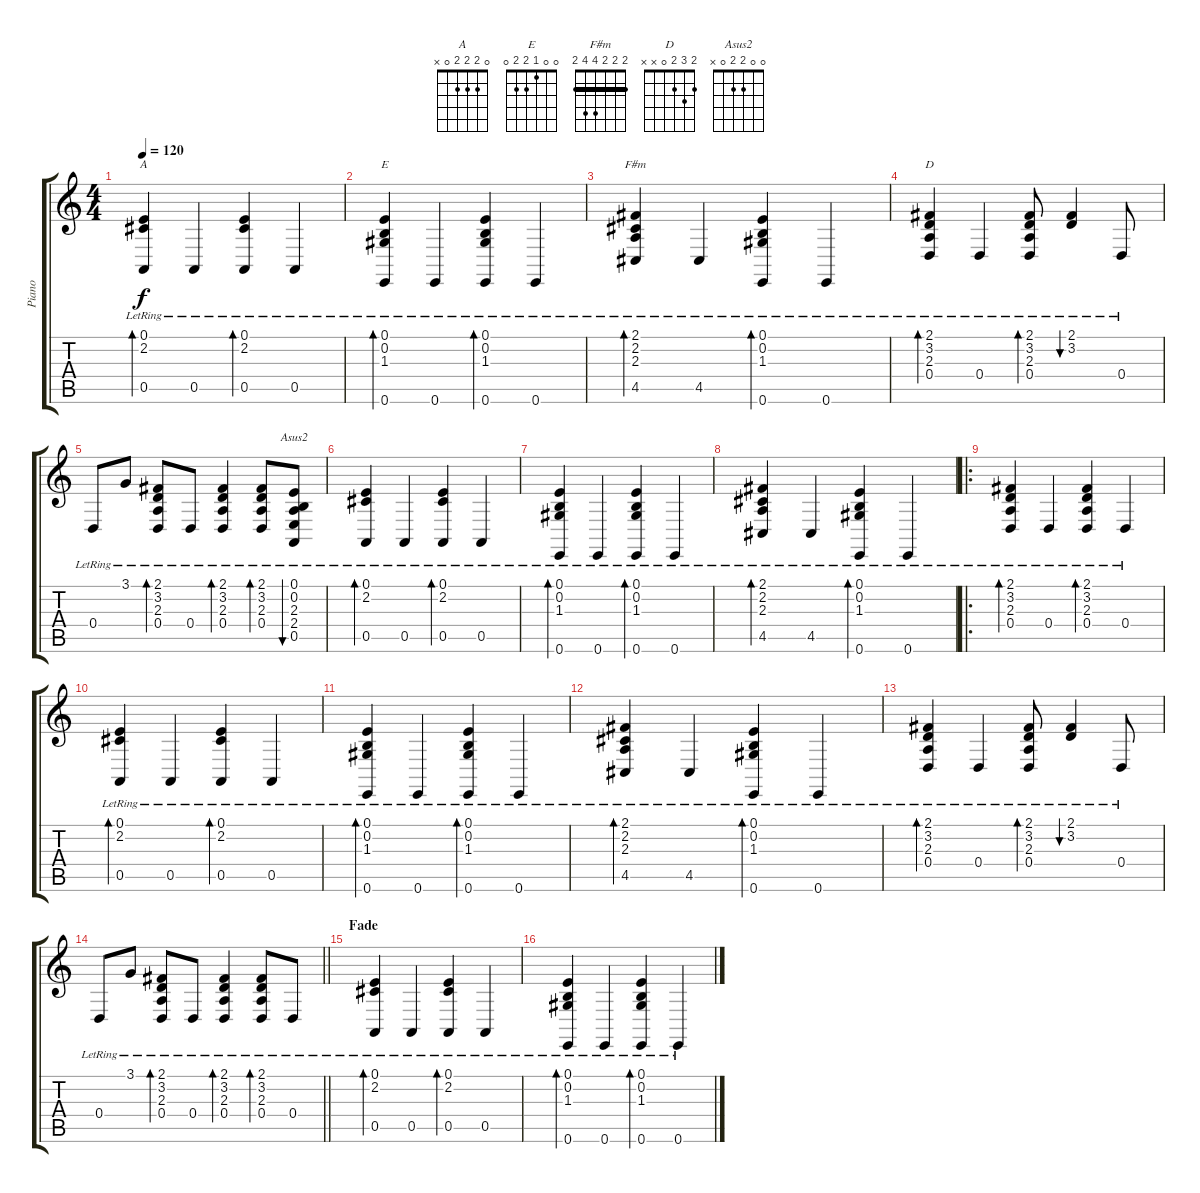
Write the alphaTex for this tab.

\track ("Piano" "Piano") {instrument acousticgrandpiano}
\staff {score tabs}
\tuning (E4 B3 G3 D3 A2 E2) {hide}
\chord ("A" 0 2 2 2 0 x)
\chord ("E" 0 0 1 2 2 0)
\chord ("F#m" 2 2 2 4 4 2) {barre 2}
\chord ("D" 2 3 2 0 x x)
\chord ("Asus2" 0 0 2 2 0 x)
\ts (4 4)
\tempo 120
\clef g2
\ks c
(0.1{lr} 2.2{lr} 0.5{lr}).4{bd 60 ch "A" dy f} 0.5{lr}.4 (0.1{lr} 2.2{lr} 0.5{lr}).4{bd 60} 0.5{lr}.4 |
(0.1{lr} 0.2{lr} 1.3{lr} 0.6{lr}).4{bd 60 ch "E"} 0.6{lr}.4 (0.1{lr} 0.2{lr} 1.3{lr} 0.6{lr}).4{bd 60} 0.6{lr}.4 |
(2.1{lr} 2.2{lr} 2.3{lr} 4.5{lr}).4{bd 60 ch "F#m"} 4.5{lr}.4 (0.1{lr} 0.2{lr} 1.3{lr} 0.6{lr}).4{bd 60} 0.6{lr}.4 |
(2.1{lr} 3.2{lr} 2.3{lr} 0.4{lr}).4{bd 60 ch "D"} 0.4{lr}.4 (2.1{lr} 3.2{lr} 2.3{lr} 0.4{lr}).8{bd 60} (2.1{lr} 3.2{lr}).4{bu 60} 0.4{lr}.8 |
0.4{lr}.8 3.1{lr}.8 (2.1{lr} 3.2{lr} 2.3{lr} 0.4{lr}).8{bd 60} 0.4{lr}.8 (2.1{lr} 3.2{lr} 2.3{lr} 0.4{lr}).4{bd 60} (2.1{lr} 3.2{lr} 2.3{lr} 0.4{lr}).8{bd 60} (0.1{lr} 0.2{lr} 2.3{lr} 2.4{lr} 0.5{lr}).8{bu 60 ch "Asus2"} |
(0.1{lr} 2.2{lr} 0.5{lr}).4{bd 60} 0.5{lr}.4 (0.1{lr} 2.2{lr} 0.5{lr}).4{bd 60} 0.5{lr}.4 |
(0.1{lr} 0.2{lr} 1.3{lr} 0.6{lr}).4{bd 60} 0.6{lr}.4 (0.1{lr} 0.2{lr} 1.3{lr} 0.6{lr}).4{bd 60} 0.6{lr}.4 |
(2.1{lr} 2.2{lr} 2.3{lr} 4.5{lr}).4{bd 60} 4.5{lr}.4 (0.1{lr} 0.2{lr} 1.3{lr} 0.6{lr}).4{bd 60} 0.6{lr}.4 |
\ro
(2.1{lr} 3.2{lr} 2.3{lr} 0.4{lr}).4{bd 60} 0.4{lr}.4 (2.1{lr} 3.2{lr} 2.3{lr} 0.4{lr}).4{bd 60} 0.4{lr}.4 |
(0.1{lr} 2.2{lr} 0.5{lr}).4{bd 60} 0.5{lr}.4 (0.1{lr} 2.2{lr} 0.5{lr}).4{bd 60} 0.5{lr}.4 |
(0.1{lr} 0.2{lr} 1.3{lr} 0.6{lr}).4{bd 60} 0.6{lr}.4 (0.1{lr} 0.2{lr} 1.3{lr} 0.6{lr}).4{bd 60} 0.6{lr}.4 |
(2.1{lr} 2.2{lr} 2.3{lr} 4.5{lr}).4{bd 60} 4.5{lr}.4 (0.1{lr} 0.2{lr} 1.3{lr} 0.6{lr}).4{bd 60} 0.6{lr}.4 |
(2.1{lr} 3.2{lr} 2.3{lr} 0.4{lr}).4{bd 60} 0.4{lr}.4 (2.1{lr} 3.2{lr} 2.3{lr} 0.4{lr}).8{bd 60} (2.1{lr} 3.2{lr}).4{bu 60} 0.4{lr}.8 |
\barLineRight lightlight
0.4{lr}.8 3.1{lr}.8 (2.1{lr} 3.2{lr} 2.3{lr} 0.4{lr}).8{bd 60} 0.4{lr}.8 (2.1{lr} 3.2{lr} 2.3{lr} 0.4{lr}).4{bd 60} (2.1{lr} 3.2{lr} 2.3{lr} 0.4{lr}).8{bd 60} 0.4{lr}.8 |
\section ("" "Fade")
(0.1{lr} 2.2{lr} 0.5{lr}).4{bd 60 volume 8} 0.5{lr}.4 (0.1{lr} 2.2{lr} 0.5{lr}).4{bd 60} 0.5{lr}.4 |
(0.1{lr} 0.2{lr} 1.3{lr} 0.6{lr}).4{bd 60} 0.6{lr}.4 (0.1{lr} 0.2{lr} 1.3{lr} 0.6{lr}).4{bd 60} 0.6{lr}.4
